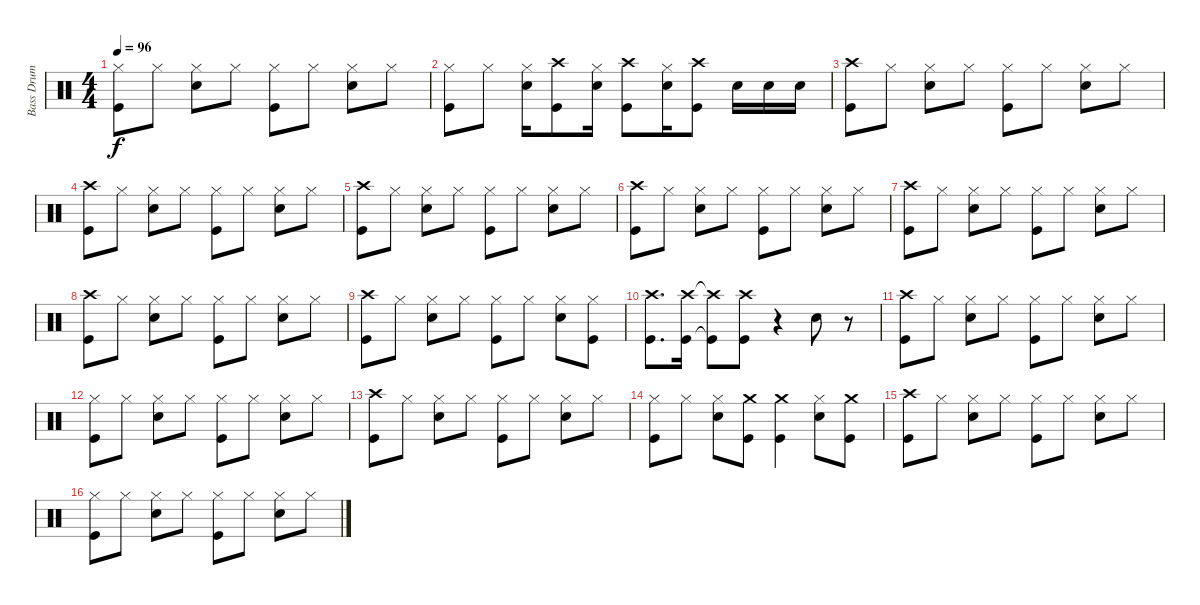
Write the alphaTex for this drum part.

\track ("Bass Drum" "Bass Drum") {instrument percussion}
\staff {score}
\articulation defaults
\ts (4 4)
\tempo 96
\clef neutral
\ks c
("Hi-Hat (closed)" "Kick (hit)").8{dy f} "Hi-Hat (closed)".8 ("Hi-Hat (closed)" "Electric Snare (hit)").8 "Hi-Hat (closed)".8 ("Hi-Hat (closed)" "Kick (hit)").8 "Hi-Hat (closed)".8 ("Hi-Hat (closed)" "Electric Snare (hit)").8 "Hi-Hat (closed)".8 |
("Hi-Hat (closed)" "Kick (hit)").8 "Hi-Hat (closed)".8 ("Hi-Hat (closed)" "Electric Snare (hit)").16 ("Crash high (hit)" "Kick (hit)").8 ("Hi-Hat (closed)" "Electric Snare (hit)").16 ("Crash high (hit)" "Kick (hit)").8 ("Hi-Hat (closed)" "Electric Snare (hit)").16 ("Crash high (hit)" "Kick (hit)").8 "Electric Snare (hit)".16 "Electric Snare (hit)".16 "Electric Snare (hit)".16 |
("Crash high (hit)" "Kick (hit)").8 "Hi-Hat (closed)".8 ("Hi-Hat (closed)" "Electric Snare (hit)").8 "Hi-Hat (closed)".8 ("Hi-Hat (closed)" "Kick (hit)").8 "Hi-Hat (closed)".8 ("Hi-Hat (closed)" "Electric Snare (hit)").8 "Hi-Hat (closed)".8 |
("Crash high (hit)" "Kick (hit)").8 "Hi-Hat (closed)".8 ("Hi-Hat (closed)" "Electric Snare (hit)").8 "Hi-Hat (closed)".8 ("Hi-Hat (closed)" "Kick (hit)").8 "Hi-Hat (closed)".8 ("Hi-Hat (closed)" "Electric Snare (hit)").8 "Hi-Hat (closed)".8 |
("Crash high (hit)" "Kick (hit)").8 "Hi-Hat (closed)".8 ("Hi-Hat (closed)" "Electric Snare (hit)").8 "Hi-Hat (closed)".8 ("Hi-Hat (closed)" "Kick (hit)").8 "Hi-Hat (closed)".8 ("Hi-Hat (closed)" "Electric Snare (hit)").8 "Hi-Hat (closed)".8 |
("Crash high (hit)" "Kick (hit)").8 "Hi-Hat (closed)".8 ("Hi-Hat (closed)" "Electric Snare (hit)").8 "Hi-Hat (closed)".8 ("Hi-Hat (closed)" "Kick (hit)").8 "Hi-Hat (closed)".8 ("Hi-Hat (closed)" "Electric Snare (hit)").8 "Hi-Hat (closed)".8 |
("Crash high (hit)" "Kick (hit)").8 "Hi-Hat (closed)".8 ("Hi-Hat (closed)" "Electric Snare (hit)").8 "Hi-Hat (closed)".8 ("Hi-Hat (closed)" "Kick (hit)").8 "Hi-Hat (closed)".8 ("Hi-Hat (closed)" "Electric Snare (hit)").8 "Hi-Hat (closed)".8 |
("Crash high (hit)" "Kick (hit)").8 "Hi-Hat (closed)".8 ("Hi-Hat (closed)" "Electric Snare (hit)").8 "Hi-Hat (closed)".8 ("Hi-Hat (closed)" "Kick (hit)").8 "Hi-Hat (closed)".8 ("Hi-Hat (closed)" "Electric Snare (hit)").8 "Hi-Hat (closed)".8 |
("Crash high (hit)" "Kick (hit)").8 "Hi-Hat (closed)".8 ("Hi-Hat (closed)" "Electric Snare (hit)").8 "Hi-Hat (closed)".8 ("Hi-Hat (closed)" "Kick (hit)").8 "Hi-Hat (closed)".8 ("Hi-Hat (closed)" "Electric Snare (hit)").8 ("Hi-Hat (closed)" "Kick (hit)").8 |
("Crash high (hit)" "Kick (hit)").8{d} ("Crash high (hit)" "Kick (hit)").16 ("Crash high (hit)"{t} "Kick (hit)"{t}).8 ("Crash high (hit)" "Kick (hit)").8 r.4 "Electric Snare (hit)".8 r.8 |
("Crash high (hit)" "Kick (hit)").8 "Hi-Hat (closed)".8 ("Hi-Hat (closed)" "Electric Snare (hit)").8 "Hi-Hat (closed)".8 ("Hi-Hat (closed)" "Kick (hit)").8 "Hi-Hat (closed)".8 ("Hi-Hat (closed)" "Electric Snare (hit)").8 "Hi-Hat (closed)".8 |
("Hi-Hat (closed)" "Kick (hit)").8 "Hi-Hat (closed)".8 ("Hi-Hat (closed)" "Electric Snare (hit)").8 "Hi-Hat (closed)".8 ("Hi-Hat (closed)" "Kick (hit)").8 "Hi-Hat (closed)".8 ("Hi-Hat (closed)" "Electric Snare (hit)").8 "Hi-Hat (closed)".8 |
("Crash high (hit)" "Kick (hit)").8 "Hi-Hat (closed)".8 ("Hi-Hat (closed)" "Electric Snare (hit)").8 "Hi-Hat (closed)".8 ("Hi-Hat (closed)" "Kick (hit)").8 "Hi-Hat (closed)".8 ("Hi-Hat (closed)" "Electric Snare (hit)").8 "Hi-Hat (closed)".8 |
("Hi-Hat (closed)" "Kick (hit)").8 "Hi-Hat (closed)".8 ("Hi-Hat (closed)" "Electric Snare (hit)").8 ("Crash medium (hit)" "Kick (hit)").8 ("Crash medium (hit)" "Kick (hit)").4 ("Hi-Hat (closed)" "Electric Snare (hit)").8 ("Crash medium (hit)" "Kick (hit)").8 |
("Crash high (hit)" "Kick (hit)").8 "Hi-Hat (closed)".8 ("Hi-Hat (closed)" "Electric Snare (hit)").8 "Hi-Hat (closed)".8 ("Hi-Hat (closed)" "Kick (hit)").8 "Hi-Hat (closed)".8 ("Hi-Hat (closed)" "Electric Snare (hit)").8 "Hi-Hat (closed)".8 |
("Hi-Hat (closed)" "Kick (hit)").8 "Hi-Hat (closed)".8 ("Hi-Hat (closed)" "Electric Snare (hit)").8 "Hi-Hat (closed)".8 ("Hi-Hat (closed)" "Kick (hit)").8 "Hi-Hat (closed)".8 ("Hi-Hat (closed)" "Electric Snare (hit)").8 "Hi-Hat (closed)".8
